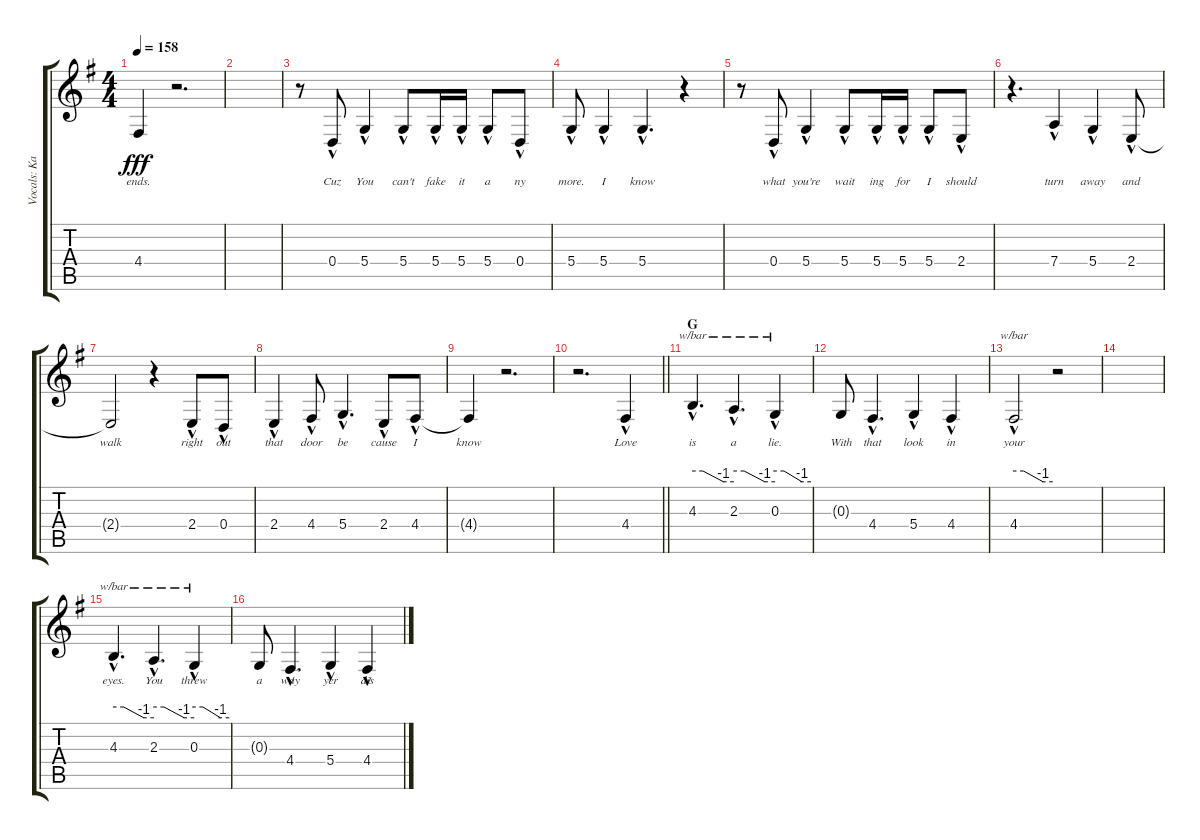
\track ("Vocals: Kal" "Vocals: Ka") {instrument lead2sawtooth}
\staff {score tabs}
\tuning (E4 B3 G3 D3 A2 E2) {hide}
\ts (4 4)
\tempo 158
\clef g2
\ks g
4.4{t}.4{lyrics (0 "ends.") lyrics (1 "") lyrics (2 "") lyrics (3 "") lyrics (4 "") dy fff} r.2{d} |
|
r.8 0.4{hac}.8{lyrics (0 "Cuz") lyrics (1 "") lyrics (2 "") lyrics (3 "") lyrics (4 "")} 5.4{hac}.4{lyrics (0 "You") lyrics (1 "") lyrics (2 "") lyrics (3 "") lyrics (4 "")} 5.4{hac}.8{lyrics (0 "can't") lyrics (1 "") lyrics (2 "") lyrics (3 "") lyrics (4 "")} 5.4{hac}.16{lyrics (0 "fake") lyrics (1 "") lyrics (2 "") lyrics (3 "") lyrics (4 "")} 5.4{hac}.16{lyrics (0 "it") lyrics (1 "") lyrics (2 "") lyrics (3 "") lyrics (4 "")} 5.4{hac}.8{lyrics (0 "a") lyrics (1 "") lyrics (2 "") lyrics (3 "") lyrics (4 "")} 0.4{hac}.8{lyrics (0 "ny") lyrics (1 "") lyrics (2 "") lyrics (3 "") lyrics (4 "")} |
5.4{hac}.8{lyrics (0 "more.") lyrics (1 "") lyrics (2 "") lyrics (3 "") lyrics (4 "")} 5.4{hac}.4{lyrics (0 "I") lyrics (1 "") lyrics (2 "") lyrics (3 "") lyrics (4 "")} 5.4{hac}.4{d lyrics (0 "know") lyrics (1 "") lyrics (2 "") lyrics (3 "") lyrics (4 "")} r.4 |
r.8 0.4{hac}.8{lyrics (0 "what") lyrics (1 "") lyrics (2 "") lyrics (3 "") lyrics (4 "")} 5.4{hac}.4{lyrics (0 "you're") lyrics (1 "") lyrics (2 "") lyrics (3 "") lyrics (4 "")} 5.4{hac}.8{lyrics (0 "wait") lyrics (1 "") lyrics (2 "") lyrics (3 "") lyrics (4 "")} 5.4{hac}.16{lyrics (0 "ing") lyrics (1 "") lyrics (2 "") lyrics (3 "") lyrics (4 "")} 5.4{hac}.16{lyrics (0 "for") lyrics (1 "") lyrics (2 "") lyrics (3 "") lyrics (4 "")} 5.4{hac}.8{lyrics (0 "I") lyrics (1 "") lyrics (2 "") lyrics (3 "") lyrics (4 "")} 2.4{hac}.8{lyrics (0 "should") lyrics (1 "") lyrics (2 "") lyrics (3 "") lyrics (4 "")} |
r.4{d} 7.4{hac}.4{lyrics (0 "turn") lyrics (1 "") lyrics (2 "") lyrics (3 "") lyrics (4 "")} 5.4{hac}.4{lyrics (0 "away") lyrics (1 "") lyrics (2 "") lyrics (3 "") lyrics (4 "")} 2.4{hac}.8{lyrics (0 "and") lyrics (1 "") lyrics (2 "") lyrics (3 "") lyrics (4 "")} |
2.4{t}.2{lyrics (0 "walk") lyrics (1 "") lyrics (2 "") lyrics (3 "") lyrics (4 "")} r.4 2.4{hac}.8{lyrics (0 "right") lyrics (1 "") lyrics (2 "") lyrics (3 "") lyrics (4 "")} 0.4{hac}.8{lyrics (0 "out") lyrics (1 "") lyrics (2 "") lyrics (3 "") lyrics (4 "")} |
2.4{hac}.4{lyrics (0 "that") lyrics (1 "") lyrics (2 "") lyrics (3 "") lyrics (4 "")} 4.4{hac}.8{lyrics (0 "door") lyrics (1 "") lyrics (2 "") lyrics (3 "") lyrics (4 "")} 5.4{hac}.4{d lyrics (0 "be") lyrics (1 "") lyrics (2 "") lyrics (3 "") lyrics (4 "")} 2.4{hac}.8{lyrics (0 "cause") lyrics (1 "") lyrics (2 "") lyrics (3 "") lyrics (4 "")} 4.4{hac}.8{lyrics (0 "I") lyrics (1 "") lyrics (2 "") lyrics (3 "") lyrics (4 "")} |
4.4{t}.4{lyrics (0 "know") lyrics (1 "") lyrics (2 "") lyrics (3 "") lyrics (4 "")} r.2{d} |
\barLineRight lightlight
r.2{d} 4.4{hac}.4{lyrics (0 "Love") lyrics (1 "") lyrics (2 "") lyrics (3 "") lyrics (4 "")} |
\section ("" "G")
4.3{hac}.4{d tbe (custom default 0 0 15 0 45 -4 60 -4) lyrics (0 "is") lyrics (1 "") lyrics (2 "") lyrics (3 "") lyrics (4 "")} 2.3{hac}.4{d tbe (custom default 0 0 15 0 45 -4 60 -4) lyrics (0 "a") lyrics (1 "") lyrics (2 "") lyrics (3 "") lyrics (4 "")} 0.3{hac}.4{tbe (custom default 0 0 15 0 45 -4 60 -4) lyrics (0 "lie.") lyrics (1 "") lyrics (2 "") lyrics (3 "") lyrics (4 "")} |
0.3{t}.8{lyrics (0 "With") lyrics (1 "") lyrics (2 "") lyrics (3 "") lyrics (4 "")} 4.4{hac}.4{d lyrics (0 "that") lyrics (1 "") lyrics (2 "") lyrics (3 "") lyrics (4 "")} 5.4{hac}.4{lyrics (0 "look") lyrics (1 "") lyrics (2 "") lyrics (3 "") lyrics (4 "")} 4.4{hac}.4{lyrics (0 "in") lyrics (1 "") lyrics (2 "") lyrics (3 "") lyrics (4 "")} |
4.4{hac}.2{tbe (custom default 0 0 15 0 45 -4 60 -4) lyrics (0 "your") lyrics (1 "") lyrics (2 "") lyrics (3 "") lyrics (4 "")} r.2 |
|
4.3{hac}.4{d tbe (custom default 0 0 15 0 45 -4 60 -4) lyrics (0 "eyes.") lyrics (1 "") lyrics (2 "") lyrics (3 "") lyrics (4 "")} 2.3{hac}.4{d tbe (custom default 0 0 15 0 45 -4 60 -4) lyrics (0 "You") lyrics (1 "") lyrics (2 "") lyrics (3 "") lyrics (4 "")} 0.3{hac}.4{tbe (custom default 0 0 15 0 45 -4 60 -4) lyrics (0 "threw") lyrics (1 "") lyrics (2 "") lyrics (3 "") lyrics (4 "")} |
0.3{t}.8{lyrics (0 "a") lyrics (1 "") lyrics (2 "") lyrics (3 "") lyrics (4 "")} 4.4{hac}.4{d lyrics (0 "way") lyrics (1 "") lyrics (2 "") lyrics (3 "") lyrics (4 "")} 5.4{hac}.4{lyrics (0 "yer") lyrics (1 "") lyrics (2 "") lyrics (3 "") lyrics (4 "")} 4.4{hac}.4{lyrics (0 "dis") lyrics (1 "") lyrics (2 "") lyrics (3 "") lyrics (4 "")}
